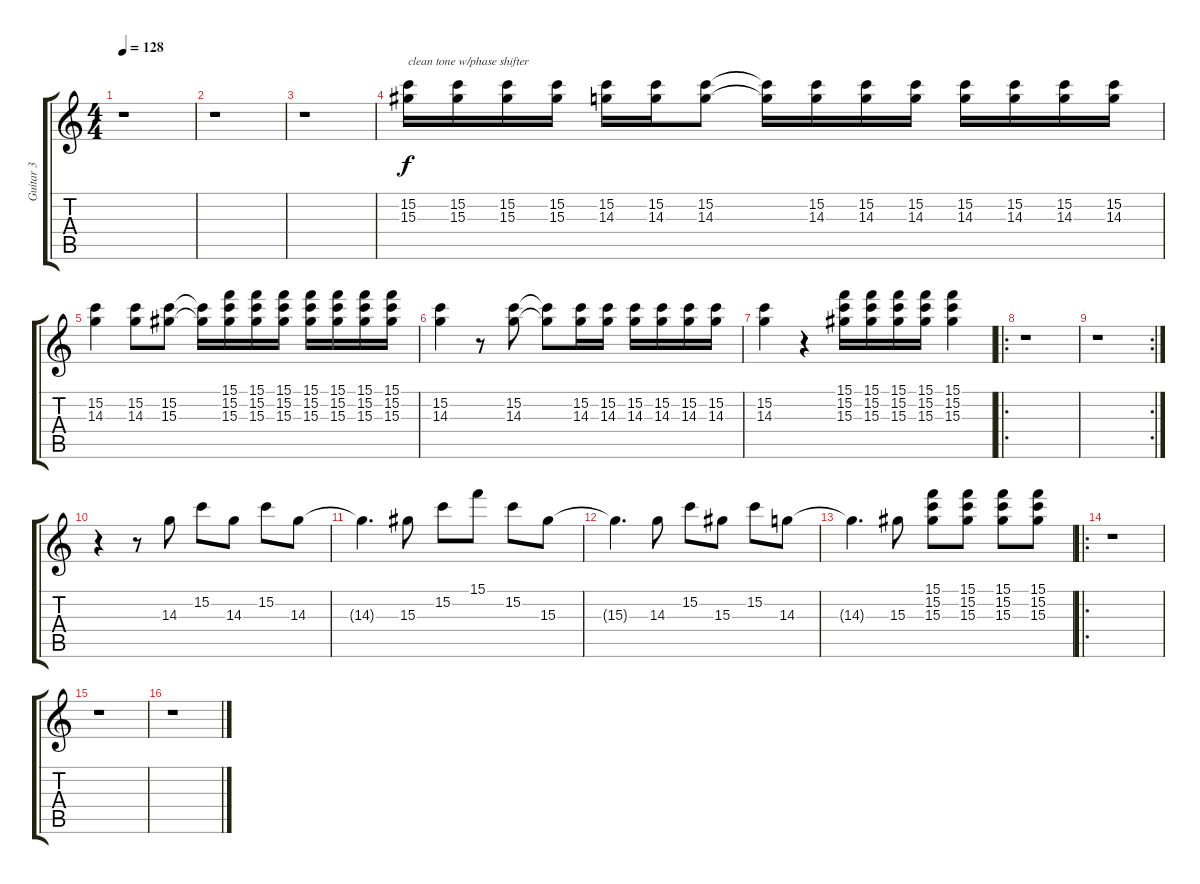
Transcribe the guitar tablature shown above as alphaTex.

\track ("Guitar 3" "Guitar 3") {instrument electricguitarclean}
\staff {score tabs}
\tuning (D4 A3 F3 C3 G2 C2) {hide}
\ts (4 4)
\tempo 128
\clef g2
\ks c
r.1{dy f} |
r.1 |
r.1 |
(15.2 15.3).16{txt "clean tone w/phase shifter"} (15.2 15.3).16 (15.2 15.3).16 (15.2 15.3).16 (15.2 14.3).16 (15.2 14.3).16 (15.2 14.3).8 (15.2{t} 14.3{t}).16 (15.2 14.3).16 (15.2 14.3).16 (15.2 14.3).16 (15.2 14.3).16 (15.2 14.3).16 (15.2 14.3).16 (15.2 14.3).16 |
(15.2 14.3).4 (15.2 14.3).8 (15.2 15.3).8 (15.2{t} 15.3{t}).16 (15.1 15.2 15.3).16 (15.1 15.2 15.3).16 (15.1 15.2 15.3).16 (15.1 15.2 15.3).16 (15.1 15.2 15.3).16 (15.1 15.2 15.3).16 (15.1 15.2 15.3).16 |
(15.2 14.3).4 r.8 (15.2 14.3).8 (15.2{t} 14.3{t}).8 (15.2 14.3).16 (15.2 14.3).16 (15.2 14.3).16 (15.2 14.3).16 (15.2 14.3).16 (15.2 14.3).16 |
(15.2 14.3).4 r.4 (15.1 15.2 15.3).16 (15.1 15.2 15.3).16 (15.1 15.2 15.3).16 (15.1 15.2 15.3).16 (15.1 15.2 15.3).4 |
\ro
r.1 |
\rc 2
r.1 |
r.4 r.8 14.3.8 15.2.8 14.3.8 15.2.8 14.3.8 |
14.3{t}.4{d} 15.3.8 15.2.8 15.1.8 15.2.8 15.3.8 |
15.3{t}.4{d} 14.3.8 15.2.8 15.3.8 15.2.8 14.3.8 |
14.3{t}.4{d} 15.3.8 (15.1 15.2 15.3).8 (15.1 15.2 15.3).8 (15.1 15.2 15.3).8 (15.1 15.2 15.3).8 |
\ro
r.1 |
r.1 |
r.1
